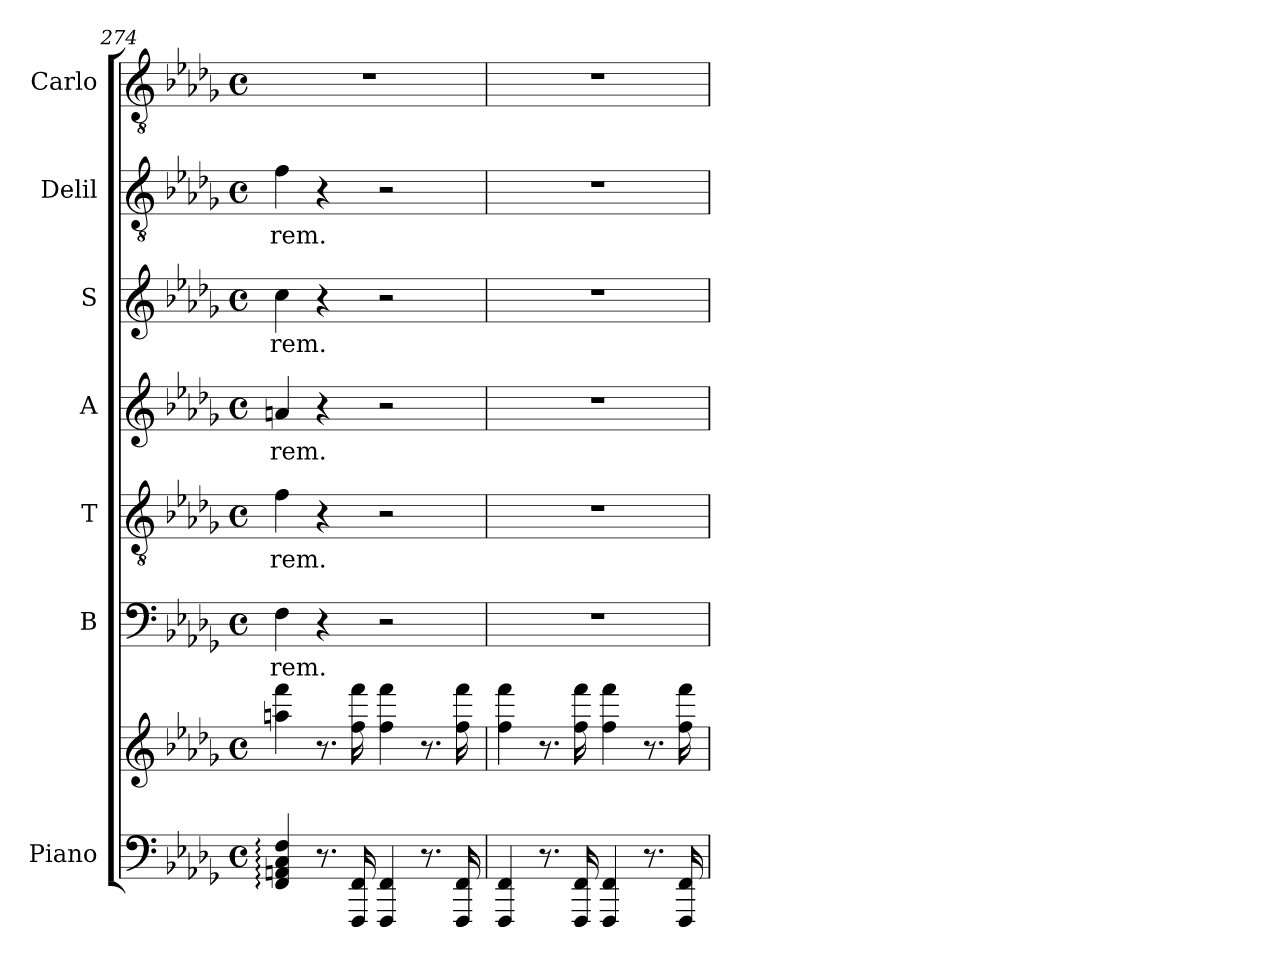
**kern	**kern	**kern	**text	**kern	**text	**kern	**text	**kern	**text	**kern	**text	**kern
*part7	*part7	*part6	*part6	*part5	*part5	*part4	*part4	*part3	*part3	*part2	*part2	*part1
*staff8	*staff7	*staff6	*staff6	*staff5	*staff5	*staff4	*staff4	*staff3	*staff3	*staff2	*staff2	*staff1
*I"Piano	*	*I"B	*	*I"T	*	*I"A	*	*I"S	*	*I"Delil	*	*I"Carlo
*I'Pno	*	*I'B	*	*I'T	*	*I'A	*	*I'S	*	*	*	*
*clefF4	*clefG2	*clefF4	*	*clefGv2	*	*clefG2	*	*clefG2	*	*clefGv2	*	*clefGv2
*k[b-e-a-d-g-]	*k[b-e-a-d-g-]	*k[b-e-a-d-g-]	*	*k[b-e-a-d-g-]	*	*k[b-e-a-d-g-]	*	*k[b-e-a-d-g-]	*	*k[b-e-a-d-g-]	*	*k[b-e-a-d-g-]
*M4/4	*M4/4	*M4/4	*	*M4/4	*	*M4/4	*	*M4/4	*	*M4/4	*	*M4/4
*met(c)	*met(c)	*met(c)	*	*met(c)	*	*met(c)	*	*met(c)	*	*met(c)	*	*met(c)
=274	=274	=274	=274	=274	=274	=274	=274	=274	=274	=274	=274	=274
4FF/: 4AAn/: 4C/: 4F/:	4aan\ 4fff\	4F\	-rem.	4f\	-rem.	4an/	-rem.	4cc\	-rem.	4f\	-rem.	1r
8.r	8.r	4r	.	4r	.	4r	.	4r	.	4r	.	.
16FFF/ 16FF/	16ff\ 16fff\	.	.	.	.	.	.	.	.	.	.	.
4FFF/ 4FF/	4ff\ 4fff\	2r	.	2r	.	2r	.	2r	.	2r	.	.
8.r	8.r	.	.	.	.	.	.	.	.	.	.	.
16FFF/ 16FF/	16ff\ 16fff\	.	.	.	.	.	.	.	.	.	.	.
!!LO:LB:g=z
=275	=275	=275	=275	=275	=275	=275	=275	=275	=275	=275	=275	=275
4FFF/ 4FF/	4ff\ 4fff\	1r	.	1r	.	1r	.	1r	.	1r	.	1r
8.r	8.r	.	.	.	.	.	.	.	.	.	.	.
16FFF/ 16FF/	16ff\ 16fff\	.	.	.	.	.	.	.	.	.	.	.
4FFF/ 4FF/	4ff\ 4fff\	.	.	.	.	.	.	.	.	.	.	.
8.r	8.r	.	.	.	.	.	.	.	.	.	.	.
16FFF/ 16FF/	16ff\ 16fff\	.	.	.	.	.	.	.	.	.	.	.
=	=	=	=	=	=	=	=	=	=	=	=	=
*-	*-	*-	*-	*-	*-	*-	*-	*-	*-	*-	*-	*-
